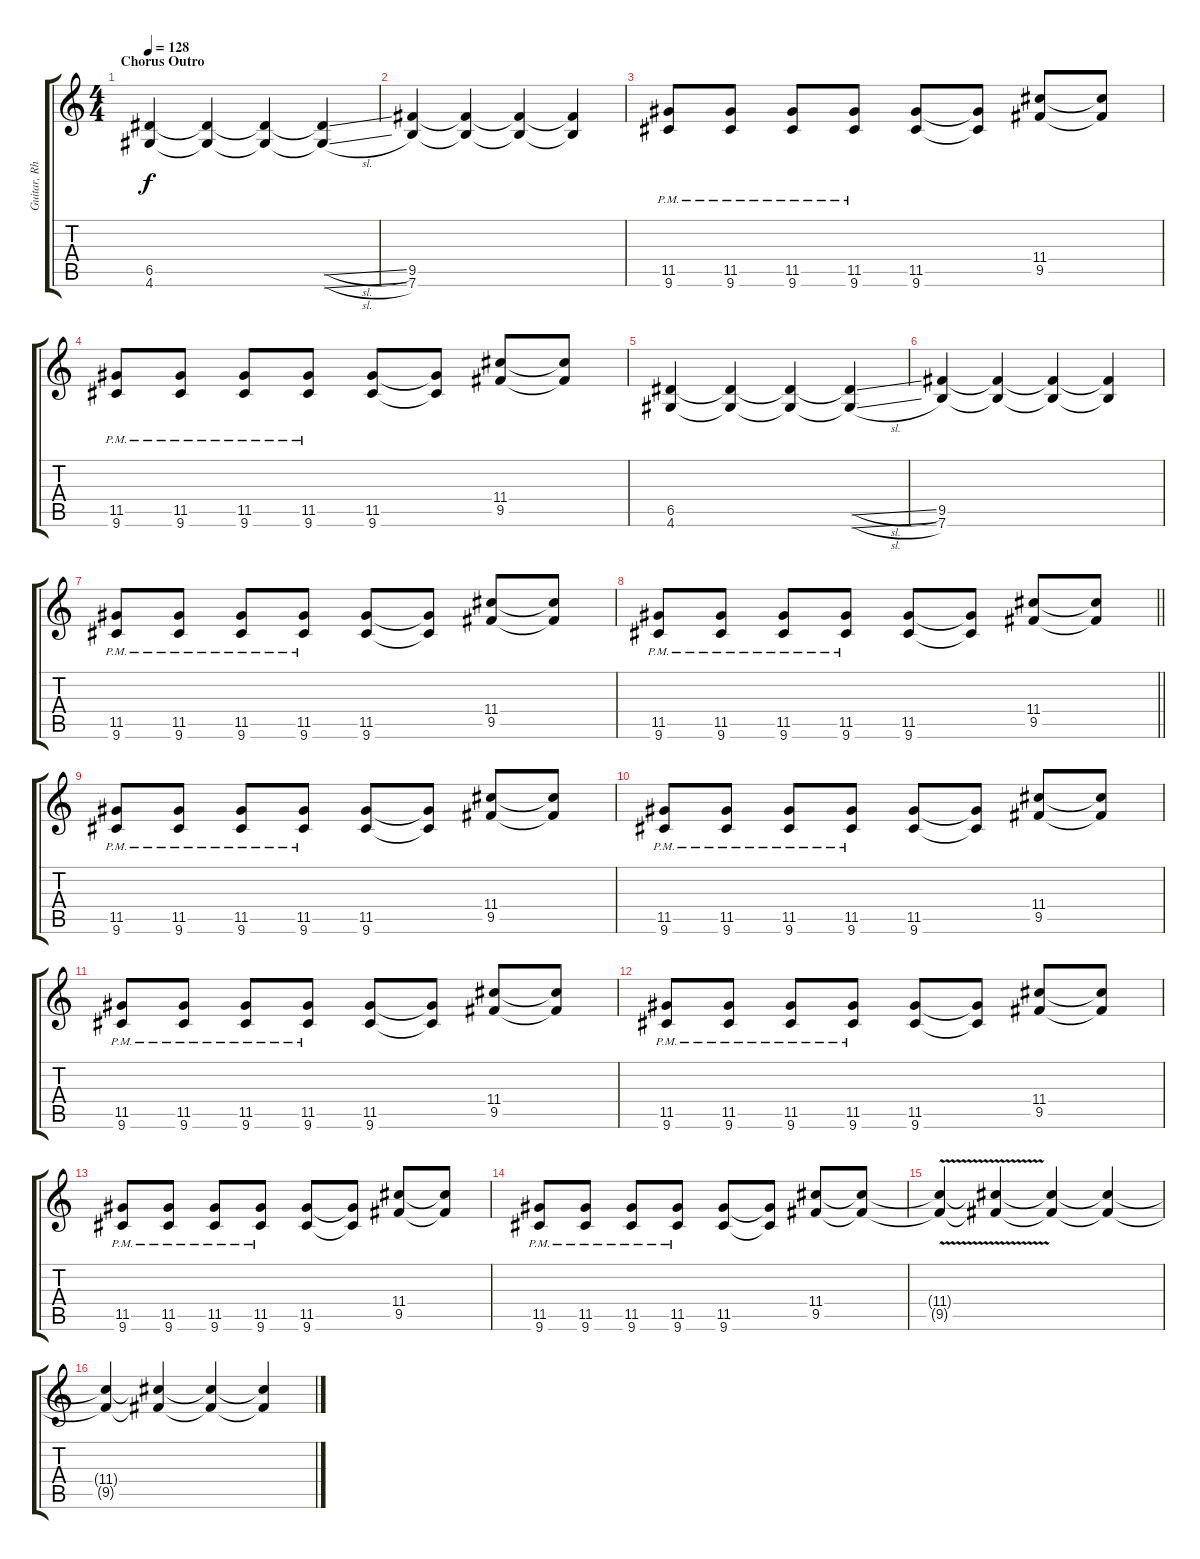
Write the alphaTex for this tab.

\track ("Guitar, Rhythm" "Guitar, Rh") {instrument distortionguitar}
\staff {score tabs}
\tuning (E4 B3 G3 D3 A2 E2) {hide}
\ts (4 4)
\section ("" "Chorus Outro")
\tempo 128
\clef g2
\ks c
(6.5 4.6).4{dy f} (6.5{t} 4.6{t}).4 (6.5{t} 4.6{t}).4 (6.5{sl t} 4.6{sl t}).4 |
(9.5 7.6).4 (9.5{t} 7.6{t}).4 (9.5{t} 7.6{t}).4 (9.5{t} 7.6{t}).4 |
(11.5{pm} 9.6{pm}).8 (11.5{pm} 9.6{pm}).8 (11.5{pm} 9.6{pm}).8 (11.5{pm} 9.6{pm}).8 (11.5 9.6).8 (11.5{t} 9.6{t}).8 (11.4 9.5).8 (11.4{t} 9.5{t}).8 |
(11.5{pm} 9.6{pm}).8 (11.5{pm} 9.6{pm}).8 (11.5{pm} 9.6{pm}).8 (11.5{pm} 9.6{pm}).8 (11.5 9.6).8 (11.5{t} 9.6{t}).8 (11.4 9.5).8 (11.4{t} 9.5{t}).8 |
(6.5 4.6).4 (6.5{t} 4.6{t}).4 (6.5{t} 4.6{t}).4 (6.5{sl t} 4.6{sl t}).4 |
(9.5 7.6).4 (9.5{t} 7.6{t}).4 (9.5{t} 7.6{t}).4 (9.5{t} 7.6{t}).4 |
(11.5{pm} 9.6{pm}).8 (11.5{pm} 9.6{pm}).8 (11.5{pm} 9.6{pm}).8 (11.5{pm} 9.6{pm}).8 (11.5 9.6).8 (11.5{t} 9.6{t}).8 (11.4 9.5).8 (11.4{t} 9.5{t}).8 |
\barLineRight lightlight
(11.5{pm} 9.6{pm}).8 (11.5{pm} 9.6{pm}).8 (11.5{pm} 9.6{pm}).8 (11.5{pm} 9.6{pm}).8 (11.5 9.6).8 (11.5{t} 9.6{t}).8 (11.4 9.5).8 (11.4{t} 9.5{t}).8 |
(11.5{pm} 9.6{pm}).8 (11.5{pm} 9.6{pm}).8 (11.5{pm} 9.6{pm}).8 (11.5{pm} 9.6{pm}).8 (11.5 9.6).8 (11.5{t} 9.6{t}).8 (11.4 9.5).8 (11.4{t} 9.5{t}).8 |
(11.5{pm} 9.6{pm}).8 (11.5{pm} 9.6{pm}).8 (11.5{pm} 9.6{pm}).8 (11.5{pm} 9.6{pm}).8 (11.5 9.6).8 (11.5{t} 9.6{t}).8 (11.4 9.5).8 (11.4{t} 9.5{t}).8 |
(11.5{pm} 9.6{pm}).8 (11.5{pm} 9.6{pm}).8 (11.5{pm} 9.6{pm}).8 (11.5{pm} 9.6{pm}).8 (11.5 9.6).8 (11.5{t} 9.6{t}).8 (11.4 9.5).8 (11.4{t} 9.5{t}).8 |
(11.5{pm} 9.6{pm}).8 (11.5{pm} 9.6{pm}).8 (11.5{pm} 9.6{pm}).8 (11.5{pm} 9.6{pm}).8 (11.5 9.6).8 (11.5{t} 9.6{t}).8 (11.4 9.5).8 (11.4{t} 9.5{t}).8 |
(11.5{pm} 9.6{pm}).8 (11.5{pm} 9.6{pm}).8 (11.5{pm} 9.6{pm}).8 (11.5{pm} 9.6{pm}).8 (11.5 9.6).8 (11.5{t} 9.6{t}).8 (11.4 9.5).8 (11.4{t} 9.5{t}).8 |
(11.5{pm} 9.6{pm}).8 (11.5{pm} 9.6{pm}).8 (11.5{pm} 9.6{pm}).8 (11.5{pm} 9.6{pm}).8 (11.5 9.6).8 (11.5{t} 9.6{t}).8 (11.4 9.5).8 (11.4{t} 9.5{t}).8 |
(11.4{v t} 9.5{v t}).4 (11.4{t} 9.5{t}).4 (11.4{t} 9.5{t}).4 (11.4{t} 9.5{t}).4 |
(11.4{t} 9.5{t}).4 (11.4{t} 9.5{t}).4 (11.4{t} 9.5{t}).4 (11.4{t} 9.5{t}).4
